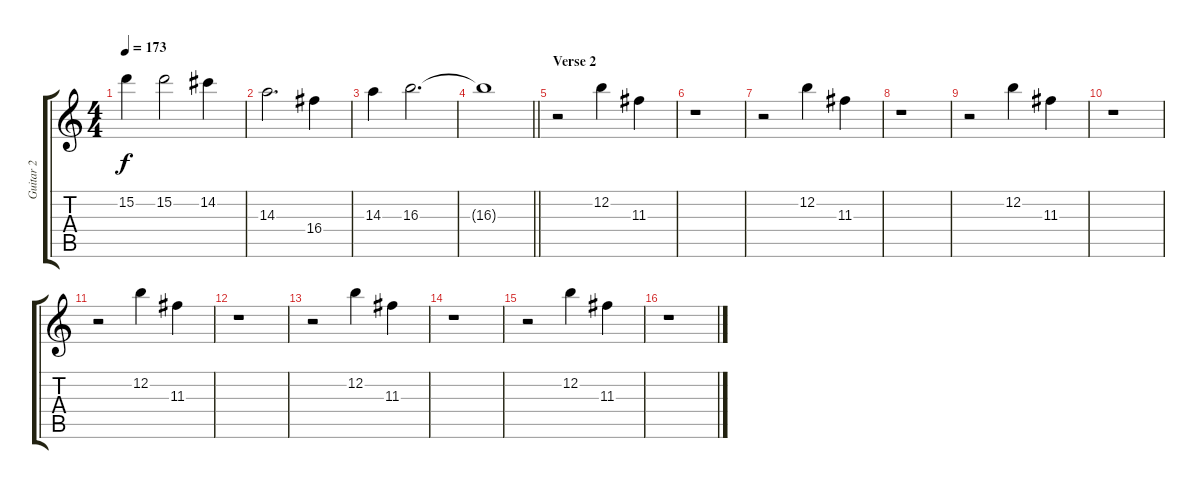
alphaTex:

\track ("Guitar 2" "Guitar 2") {instrument distortionguitar}
\staff {score tabs}
\tuning (E4 B3 G3 D3 A2 D2) {hide}
\ts (4 4)
\tempo 173
\clef g2
\ks c
15.2.4{dy f} 15.2.2 14.2.4 |
14.3.2{d} 16.4.4 |
14.3.4 16.3.2{d} |
\barLineRight lightlight
16.3{t}.1 |
\section ("" "Verse 2")
r.2{volume 8} 12.2.4 11.3.4 |
r.1 |
r.2 12.2.4 11.3.4 |
r.1 |
r.2 12.2.4 11.3.4 |
r.1 |
r.2 12.2.4 11.3.4 |
r.1 |
r.2 12.2.4 11.3.4 |
r.1 |
r.2 12.2.4 11.3.4 |
r.1
